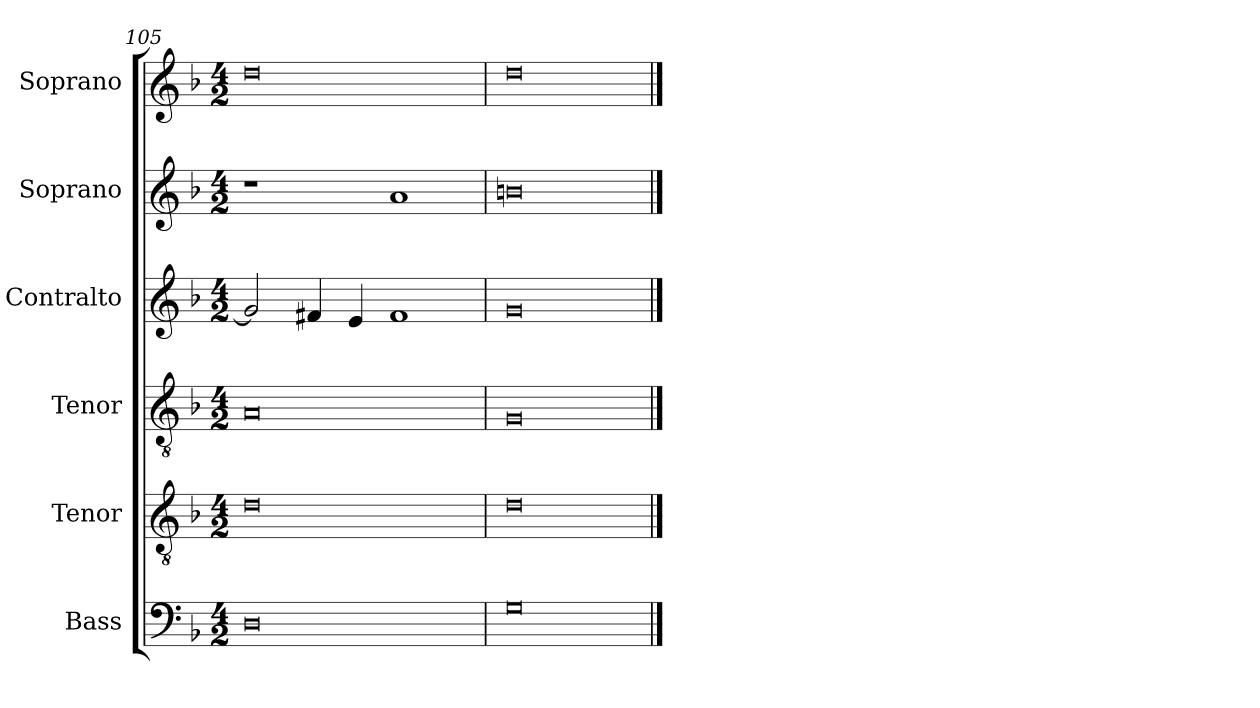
**kern	**kern	**kern	**kern	**kern	**kern
*part6	*part5	*part4	*part3	*part2	*part1
*staff6	*staff5	*staff4	*staff3	*staff2	*staff1
*I"Bass	*I"Tenor	*I"Tenor	*I"Contralto	*I"Soprano	*I"Soprano
*I'B	*I'T	*I'T	*I'A	*I'S	*I'S
*clefF4	*clefGv2	*clefGv2	*clefG2	*clefG2	*clefG2
*k[b-]	*k[b-]	*k[b-]	*k[b-]	*k[b-]	*k[b-]
*G:dor	*G:dor	*G:dor	*G:dor	*G:dor	*G:dor
*M4/2	*M4/2	*M4/2	*M4/2	*M4/2	*M4/2
=105	=105	=105	=105	=105	=105
0D	0d	0A	2g]	1r	0dd
.	.	.	4f#X	.	.
.	.	.	4e	.	.
.	.	.	1f#	1a	.
=106	=106	=106	=106	=106	=106
0G	0d	0G	0g	0bn	0dd
==	==	==	==	==	==
*-	*-	*-	*-	*-	*-
